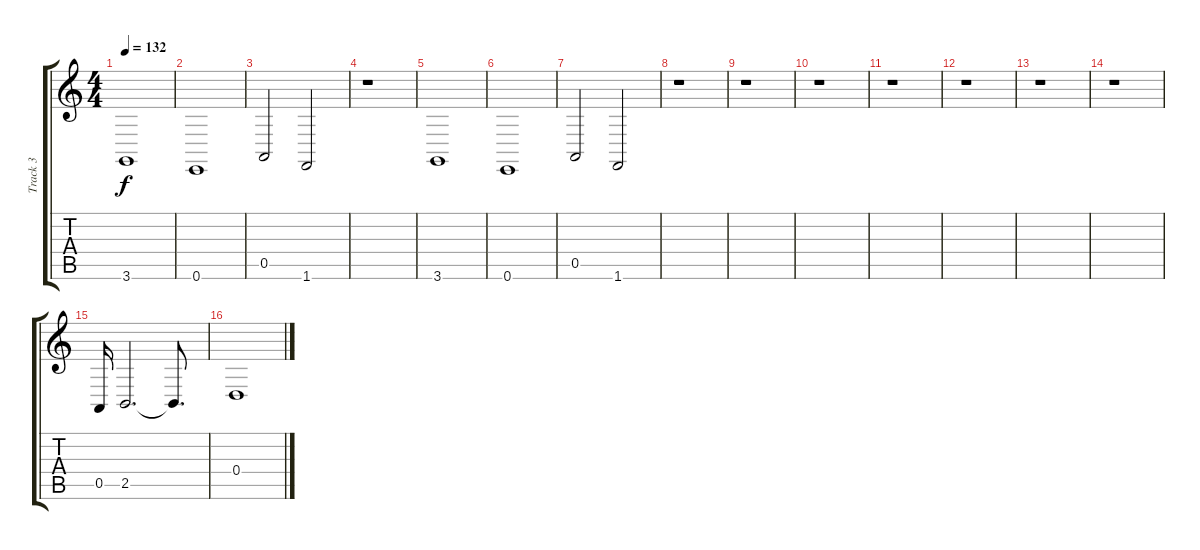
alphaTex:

\track ("Track 3" "Track 3") {instrument honkytonkpiano}
\staff {score tabs}
\tuning (E4 B3 G3 D3 A2 E2) {hide}
\ts (4 4)
\tempo 132
\clef g2
\ks c
3.6.1{dy f} |
0.6.1 |
0.5.2 1.6.2 |
r.1 |
3.6.1 |
0.6.1 |
0.5.2 1.6.2 |
r.1 |
r.1 |
r.1 |
r.1 |
r.1 |
r.1 |
r.1 |
0.5.16 2.5.2{d} 2.5{t}.8{d} |
0.4.1
